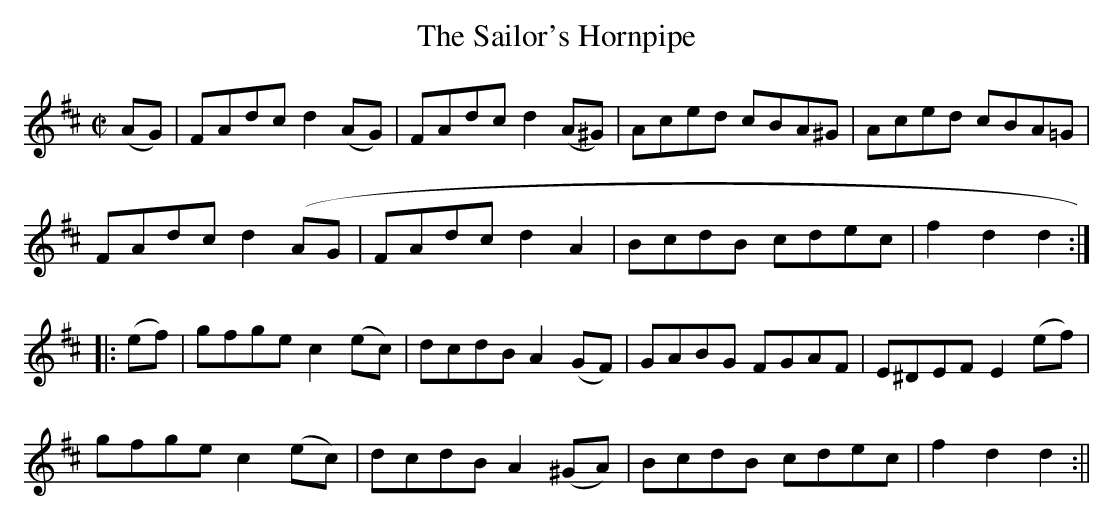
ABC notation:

X:1
T: Sailor's Hornpipe, The
M: C|
L: 1/8
K: D
(AG) | FAdc d2 (AG) | FAdc d2 (A^G) | Aced cBA^G | Aced cBA=G |
FAdc d2 (AG | FAdc d2 A2 | BcdB cdec | f2 d2 d2 :|
|: (ef) | gfge c2 (ec) | dcdB A2 (GF) | GABG FGAF | E^DEF E2 (ef) |
gfge c2 (ec) | dcdB A2 (^GA) | BcdB cdec | f2 d2 d2 :||
